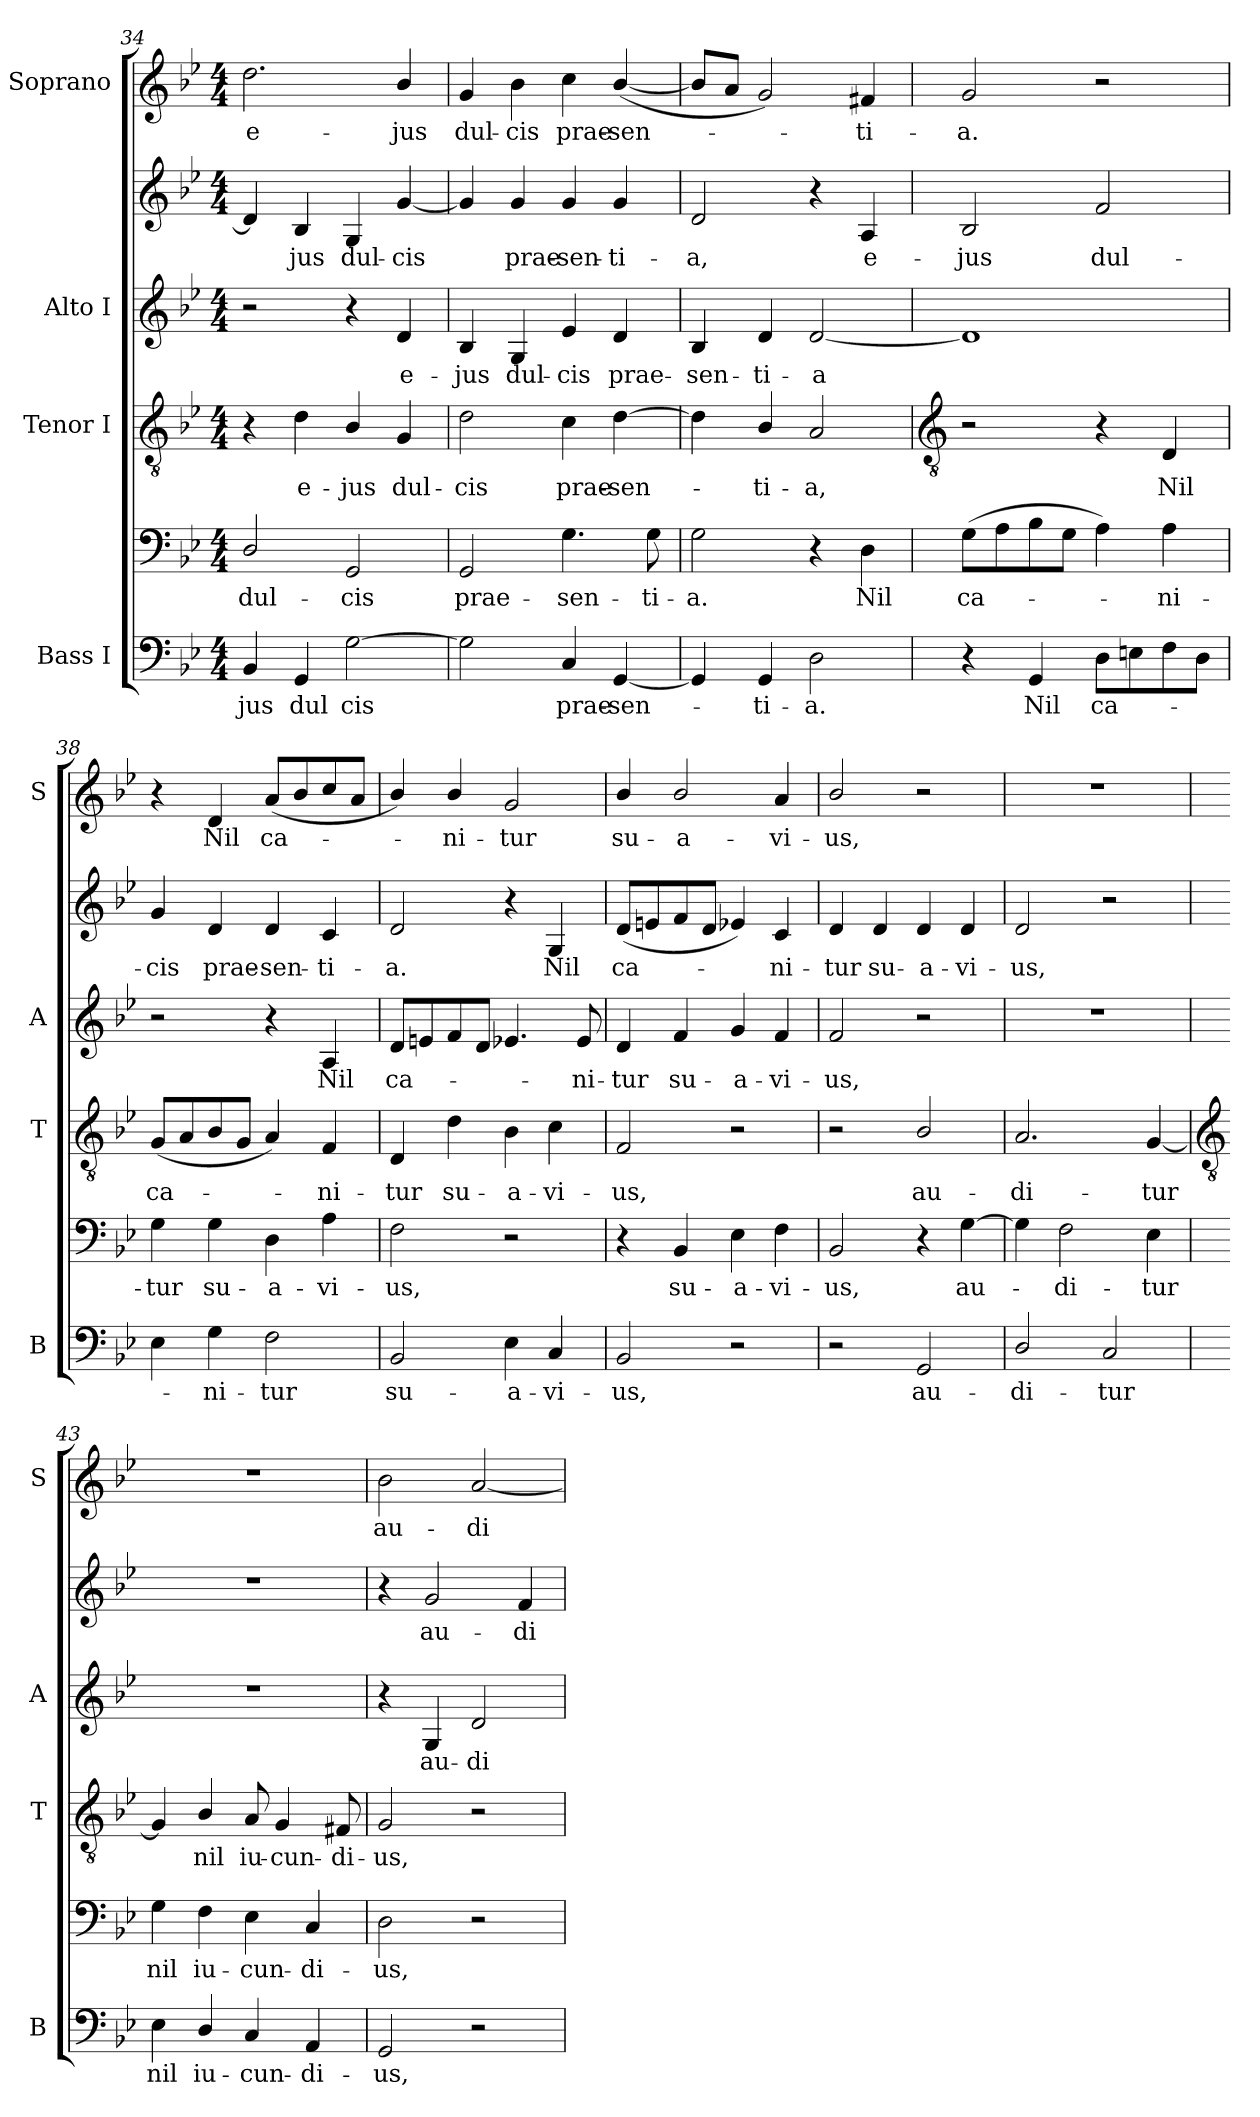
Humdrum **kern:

**kern	**text	**kern	**text	**kern	**text	**kern	**text	**kern	**text	**kern	**text
*part4	*part4	*part4	*part4	*part3	*part3	*part2	*part2	*part2	*part2	*part1	*part1
*staff6	*staff6	*staff5	*staff5	*staff4	*staff4	*staff3	*staff3	*staff2	*staff2	*staff1	*staff1
*I"Bass I	*	*	*	*I"Tenor I	*	*I"Alto I	*	*	*	*I"Soprano	*
*I'B	*	*	*	*I'T	*	*I'A	*	*	*	*I'S	*
*clefF4	*	*clefF4	*	*clefGv2	*	*clefG2	*	*clefG2	*	*clefG2	*
*k[b-e-]	*	*k[b-e-]	*	*k[b-e-]	*	*k[b-e-]	*	*k[b-e-]	*	*k[b-e-]	*
*B-:	*	*B-:	*	*B-:	*	*B-:	*	*B-:	*	*B-:	*
*M4/4	*	*M4/4	*	*M4/4	*	*M4/4	*	*M4/4	*	*M4/4	*
=34	=34	=34	=34	=34	=34	=34	=34	=34	=34	=34	=34
!	!LO:LY:b	!	!LO:LY:b	!	!	!	!	!	!	!	!LO:LY:b
4BB-	jus	2D/	-dul-	4r	.	2r	.	4d]	.	2.dd	e-
!	!LO:LY:b	!	!	!	!LO:LY:b	!	!	!	!LO:LY:b	!	!
4GG	dul	.	.	4d	e-	.	.	4B-	jus	.	.
!	!LO:LY:b	!	!LO:LY:b	!	!LO:LY:b	!	!	!	!LO:LY:b	!	!
[2G	cis	2GG	-cis	4B-/	-jus	4r	.	4G	dul-	.	.
!	!	!	!	!	!LO:LY:b	!	!LO:LY:b	!	!LO:LY:b	!	!LO:LY:b
.	.	.	.	4G	dul-	4d	e-	[4g	-cis	4b-/	-jus
=35	=35	=35	=35	=35	=35	=35	=35	=35	=35	=35	=35
!	!	!	!LO:LY:b	!	!LO:LY:b	!	!LO:LY:b	!	!	!	!LO:LY:b
2G]	.	2GG	prae-	2d	-cis	4B-/	-jus	4g]	.	4g	dul-
!	!	!	!	!	!	!	!LO:LY:b	!	!LO:LY:b	!	!LO:LY:b
.	.	.	.	.	.	4G	dul-	4g	-prae-	4b-	-cis
!	!LO:LY:b	!	!LO:LY:b	!	!LO:LY:b	!	!LO:LY:b	!	!LO:LY:b	!	!LO:LY:b
4C	-prae-	4.G	-sen-	4c	prae-	4e-	-cis	4g	-sen-	4cc	prae-
!	!LO:LY:b	!	!	!	!LO:LY:b	!	!LO:LY:b	!	!LO:LY:b	!	!LO:LY:b
[4GG	-sen-	.	.	[4d	-sen-	4d	prae-	4g	-ti-	(<[4b-/	-sen-
!	!	!	!LO:LY:b	!	!	!	!	!	!	!	!
.	.	8G	-ti-	.	.	.	.	.	.	.	.
=36	=36	=36	=36	=36	=36	=36	=36	=36	=36	=36	=36
!	!	!	!LO:LY:b	!	!	!	!LO:LY:b	!	!LO:LY:b	!	!
4GG]	.	2G	a.	4d]	.	4B-	-sen-	2d	-a,	8b-L]	.
.	.	.	.	.	.	.	.	.	.	8aJ	.
!	!LO:LY:b	!	!	!	!LO:LY:b	!	!LO:LY:b	!	!	!	!
4GG	ti-	.	.	4B-/	ti-	4d	-ti-	.	.	2g)	.
!	!LO:LY:b	!	!	!	!LO:LY:b	!	!LO:LY:b	!	!	!	!
2D	-a.	4r	.	2A	-a,	[2d	-a	4r	.	.	.
!	!	!	!LO:LY:b	!	!	!	!	!	!LO:LY:b	!	!LO:LY:b
.	.	4D	Nil	.	.	.	.	4A	e-	4f#X	ti-
!!LO:LB:g=z
=37	=37	=37	=37	=37	=37	=37	=37	=37	=37	=37	=37
*	*	*	*	*clefGv2	*	*	*	*	*	*	*
!	!	!	!LO:LY:b	!	!	!	!	!	!LO:LY:b	!	!LO:LY:b
4r	.	(>8GL	ca-	2r	.	1d]	.	2B-	jus	2g	-a.
.	.	8A	.	.	.	.	.	.	.	.	.
!	!LO:LY:b	!	!	!	!	!	!	!	!	!	!
4GG	-Nil	8B-	.	.	.	.	.	.	.	.	.
.	.	8GJ	.	.	.	.	.	.	.	.	.
!	!LO:LY:b	!	!	!	!	!	!	!	!LO:LY:b	!	!
8DL	ca-	4A)	.	4r	.	.	.	2f	dul-	2r	.
8En	.	.	.	.	.	.	.	.	.	.	.
!	!	!	!LO:LY:b	!	!LO:LY:b	!	!	!	!	!	!
8F	.	4A	ni-	4D	Nil	.	.	.	.	.	.
8DJ	.	.	.	.	.	.	.	.	.	.	.
=38	=38	=38	=38	=38	=38	=38	=38	=38	=38	=38	=38
!	!	!	!LO:LY:b	!	!LO:LY:b	!	!	!	!LO:LY:b	!	!
4E-	.	4G	tur	(<8GL	ca-	2r	.	4g	-cis	4r	.
.	.	.	.	8A	.	.	.	.	.	.	.
!	!LO:LY:b	!	!LO:LY:b	!	!	!	!	!	!LO:LY:b	!	!LO:LY:b
4G	-ni-	4G	su-	8B-	.	.	.	4d	prae-	4d	Nil
.	.	.	.	8GJ	.	.	.	.	.	.	.
!	!LO:LY:b	!	!LO:LY:b	!	!	!	!	!	!LO:LY:b	!	!LO:LY:b
2F	-tur	4D	-a-	4A)	.	4r	.	4d	-sen-	(<8a/L	ca-
.	.	.	.	.	.	.	.	.	.	8b-/	.
!	!	!	!LO:LY:b	!	!LO:LY:b	!	!LO:LY:b	!	!LO:LY:b	!	!
.	.	4A	-vi-	4F	ni-	4A	-Nil	4c	-ti-	8cc/	.
.	.	.	.	.	.	.	.	.	.	8a/J	.
=39	=39	=39	=39	=39	=39	=39	=39	=39	=39	=39	=39
!	!LO:LY:b	!	!LO:LY:b	!	!LO:LY:b	!	!LO:LY:b	!	!LO:LY:b	!	!
2BB-	su-	2F	us,	4D	-tur	8dL	ca-	2d	a.	4b-/)	.
.	.	.	.	.	.	8en	.	.	.	.	.
!	!	!	!	!	!LO:LY:b	!	!	!	!	!	!LO:LY:b
.	.	.	.	4d	su-	8f	.	.	.	4b-/	ni-
.	.	.	.	.	.	8dJ	.	.	.	.	.
!	!LO:LY:b	!	!	!	!LO:LY:b	!	!	!	!	!	!LO:LY:b
4E-	-a-	2r	.	4B-	-a-	4.e-X	.	4r	.	2g	-tur
!	!LO:LY:b	!	!	!	!LO:LY:b	!	!	!	!LO:LY:b	!	!
4C	-vi-	.	.	4c	-vi-	.	.	4G	Nil	.	.
!	!	!	!	!	!	!	!LO:LY:b	!	!	!	!
.	.	.	.	.	.	8e-	ni-	.	.	.	.
=40	=40	=40	=40	=40	=40	=40	=40	=40	=40	=40	=40
!	!LO:LY:b	!	!	!	!LO:LY:b	!	!LO:LY:b	!	!LO:LY:b	!	!LO:LY:b
2BB-	-us,	4r	.	2F	-us,	4d	-tur	(<8dL	-ca-	4b-/	su-
.	.	.	.	.	.	.	.	8en	.	.	.
!	!	!	!LO:LY:b	!	!	!	!LO:LY:b	!	!	!	!LO:LY:b
.	.	4BB-	-su-	.	.	4f	su-	8f	.	2b-/	-a-
.	.	.	.	.	.	.	.	8dJ	.	.	.
!	!	!	!LO:LY:b	!	!	!	!LO:LY:b	!	!	!	!
2r	.	4E-	-a-	2r	.	4g	-a-	4e-X)	.	.	.
!	!	!	!LO:LY:b	!	!	!	!LO:LY:b	!	!LO:LY:b	!	!LO:LY:b
.	.	4F	-vi-	.	.	4f	-vi-	4c	ni-	4a	-vi-
=41	=41	=41	=41	=41	=41	=41	=41	=41	=41	=41	=41
!	!	!	!LO:LY:b	!	!	!	!LO:LY:b	!	!LO:LY:b	!	!LO:LY:b
2r	.	2BB-	us,	2r	.	2f	-us,	4d	-tur	2b-/	-us,
!	!	!	!	!	!	!	!	!	!LO:LY:b	!	!
.	.	.	.	.	.	.	.	4d	su-	.	.
!	!LO:LY:b	!	!	!	!LO:LY:b	!	!	!	!LO:LY:b	!	!
2GG	au-	4r	.	2B-/	au-	2r	.	4d	-a-	2r	.
!	!	!	!LO:LY:b	!	!	!	!	!	!LO:LY:b	!	!
.	.	[4G	au-	.	.	.	.	4d	-vi-	.	.
=42	=42	=42	=42	=42	=42	=42	=42	=42	=42	=42	=42
!	!LO:LY:b	!	!	!	!LO:LY:b	!	!	!	!LO:LY:b	!	!
2D/	di-	4G]	.	2.A	-di-	1r	.	2d	us,	1r	.
!	!	!	!LO:LY:b	!	!	!	!	!	!	!	!
.	.	2F	-di-	.	.	.	.	.	.	.	.
!	!LO:LY:b	!	!	!	!	!	!	!	!	!	!
2C	-tur	.	.	.	.	.	.	2r	.	.	.
!	!	!	!LO:LY:b	!	!LO:LY:b	!	!	!	!	!	!
.	.	4E-	-tur	[4G	-tur	.	.	.	.	.	.
!!LO:LB:g=z
=43	=43	=43	=43	=43	=43	=43	=43	=43	=43	=43	=43
*	*	*	*	*clefGv2	*	*	*	*	*	*	*
!	!LO:LY:b	!	!LO:LY:b	!	!	!	!	!	!	!	!
4E-	-nil	4G	nil	4G]	.	1r	.	1r	.	1r	.
!	!LO:LY:b	!	!LO:LY:b	!	!LO:LY:b	!	!	!	!	!	!
4D/	iu-	4F	iu-	4B-/	nil	.	.	.	.	.	.
!	!LO:LY:b	!	!LO:LY:b	!	!LO:LY:b	!	!	!	!	!	!
4C	-cun-	4E-	-cun-	8A	iu-	.	.	.	.	.	.
!	!	!	!	!	!LO:LY:b	!	!	!	!	!	!
.	.	.	.	4G	-cun-	.	.	.	.	.	.
!	!LO:LY:b	!	!LO:LY:b	!	!	!	!	!	!	!	!
4AA	-di-	4C	-di-	.	.	.	.	.	.	.	.
!	!	!	!	!	!LO:LY:b	!	!	!	!	!	!
.	.	.	.	8F#X	-di-	.	.	.	.	.	.
=44	=44	=44	=44	=44	=44	=44	=44	=44	=44	=44	=44
!	!LO:LY:b	!	!LO:LY:b	!	!LO:LY:b	!	!	!	!	!	!LO:LY:b
2GG	us,	2D	-us,	2G	-us,	4r	.	4r	.	2b-	au-
!	!	!	!	!	!	!	!LO:LY:b	!	!LO:LY:b	!	!
.	.	.	.	.	.	4G	-au-	2g	au-	.	.
!	!	!	!	!	!	!	!LO:LY:b	!	!	!	!LO:LY:b
2r	.	2r	.	2r	.	2d	-di-	.	.	[2a	-di-
!	!	!	!	!	!	!	!	!	!LO:LY:b	!	!
.	.	.	.	.	.	.	.	4f	-di-	.	.
=	=	=	=	=	=	=	=	=	=	=	=
*-	*-	*-	*-	*-	*-	*-	*-	*-	*-	*-	*-
